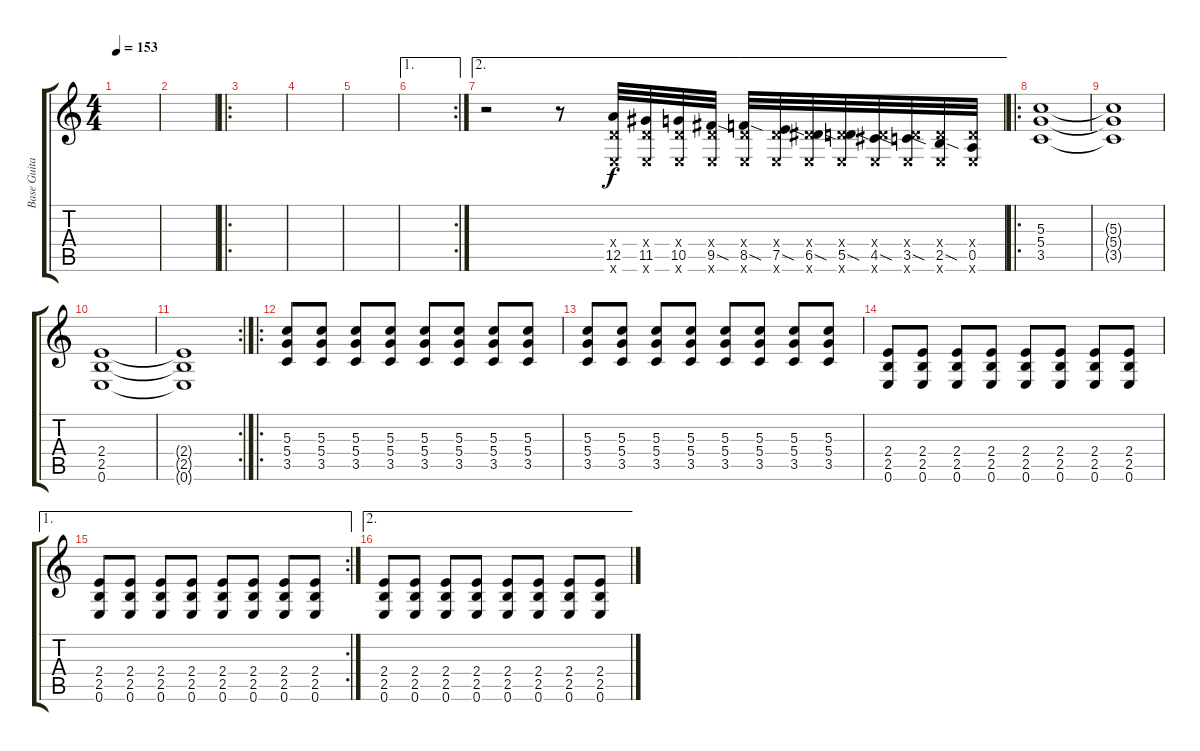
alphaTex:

\track ("Base Guitar" "Base Guita") {instrument distortionguitar}
\staff {score tabs}
\tuning (E4 B3 G3 D3 A2 E2) {hide}
\ts (4 4)
\tempo 153
\clef g2
\ks c
|
|
\ro
|
|
|
\ae 1
\rc 2
|
\ae 2
r.2 r.8 (0.4{x} 12.5 0.6{x}).32{volume 16} (0.4{x} 11.5 0.6{x}).32 (0.4{x} 10.5 0.6{x}).32 (0.4{x} 9.5{sod} 0.6{x}).32 (0.4{x} 8.5{sod} 0.6{x}).32 (0.4{x} 7.5{sod} 0.6{x}).32 (0.4{x} 6.5{sod} 0.6{x}).32 (0.4{x} 5.5{sod} 0.6{x}).32 (0.4{x} 4.5{sod} 0.6{x}).32 (0.4{x} 3.5{sod} 0.6{x}).32 (0.4{x} 2.5{sod} 0.6{x}).32 (0.4{x} 0.5 0.6{x}).32 |
\ro
(5.3 5.4 3.5).1{dy f volume 13} |
(5.3{t} 5.4{t} 3.5{t}).1 |
(2.4 2.5 0.6).1 |
\rc 2
(2.4{t} 2.5{t} 0.6{t}).1 |
\ro
(5.3 5.4 3.5).8 (5.3 5.4 3.5).8 (5.3 5.4 3.5).8 (5.3 5.4 3.5).8 (5.3 5.4 3.5).8 (5.3 5.4 3.5).8 (5.3 5.4 3.5).8 (5.3 5.4 3.5).8 |
(5.3 5.4 3.5).8 (5.3 5.4 3.5).8 (5.3 5.4 3.5).8 (5.3 5.4 3.5).8 (5.3 5.4 3.5).8 (5.3 5.4 3.5).8 (5.3 5.4 3.5).8 (5.3 5.4 3.5).8 |
(2.4 2.5 0.6).8 (2.4 2.5 0.6).8 (2.4 2.5 0.6).8 (2.4 2.5 0.6).8 (2.4 2.5 0.6).8 (2.4 2.5 0.6).8 (2.4 2.5 0.6).8 (2.4 2.5 0.6).8 |
\ae 1
\rc 2
(2.4 2.5 0.6).8 (2.4 2.5 0.6).8 (2.4 2.5 0.6).8 (2.4 2.5 0.6).8 (2.4 2.5 0.6).8 (2.4 2.5 0.6).8 (2.4 2.5 0.6).8 (2.4 2.5 0.6).8 |
\ae 2
(2.4 2.5 0.6).8 (2.4 2.5 0.6).8 (2.4 2.5 0.6).8 (2.4 2.5 0.6).8 (2.4 2.5 0.6).8 (2.4 2.5 0.6).8 (2.4 2.5 0.6).8 (2.4 2.5 0.6).8
